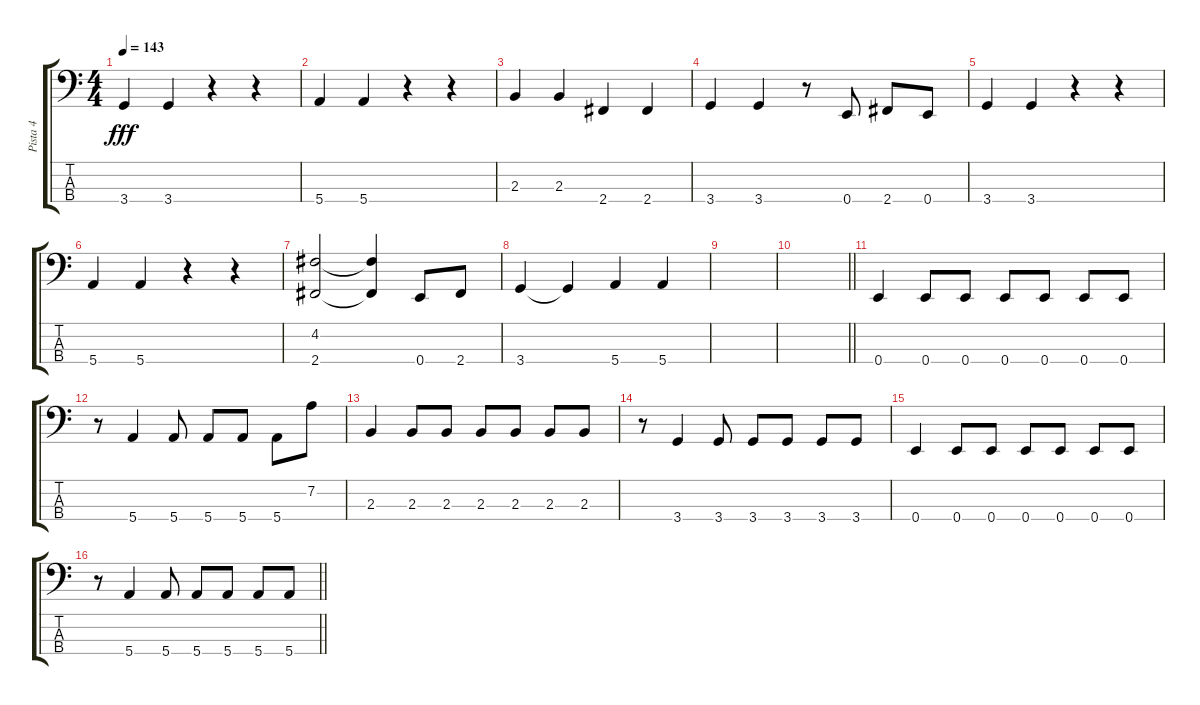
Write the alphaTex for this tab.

\track ("Pista 4" "Pista 4") {instrument electricbasspick}
\staff {score tabs}
\tuning (G2 D2 A1 E1) {hide}
\ts (4 4)
\tempo 143
\clef f4
\ks c
3.4.4{dy fff} 3.4.4 r.4 r.4 |
5.4.4 5.4.4 r.4 r.4 |
2.3.4 2.3.4 2.4.4 2.4.4 |
3.4.4 3.4.4 r.8 0.4.8 2.4.8 0.4.8 |
3.4.4 3.4.4 r.4 r.4 |
5.4.4 5.4.4 r.4 r.4 |
(4.2 2.4).2 (4.2{t} 2.4{t}).4 0.4.8 2.4.8 |
3.4.4 3.4{t}.4 5.4.4 5.4.4 |
|
\barLineRight lightlight
|
0.4.4 0.4.8 0.4.8 0.4.8 0.4.8 0.4.8 0.4.8 |
r.8 5.4.4 5.4.8 5.4.8 5.4.8 5.4.8 7.2.8 |
2.3.4 2.3.8 2.3.8 2.3.8 2.3.8 2.3.8 2.3.8 |
r.8 3.4.4 3.4.8 3.4.8 3.4.8 3.4.8 3.4.8 |
0.4.4 0.4.8 0.4.8 0.4.8 0.4.8 0.4.8 0.4.8 |
\barLineRight lightlight
r.8 5.4.4 5.4.8 5.4.8 5.4.8 5.4.8 5.4.8
